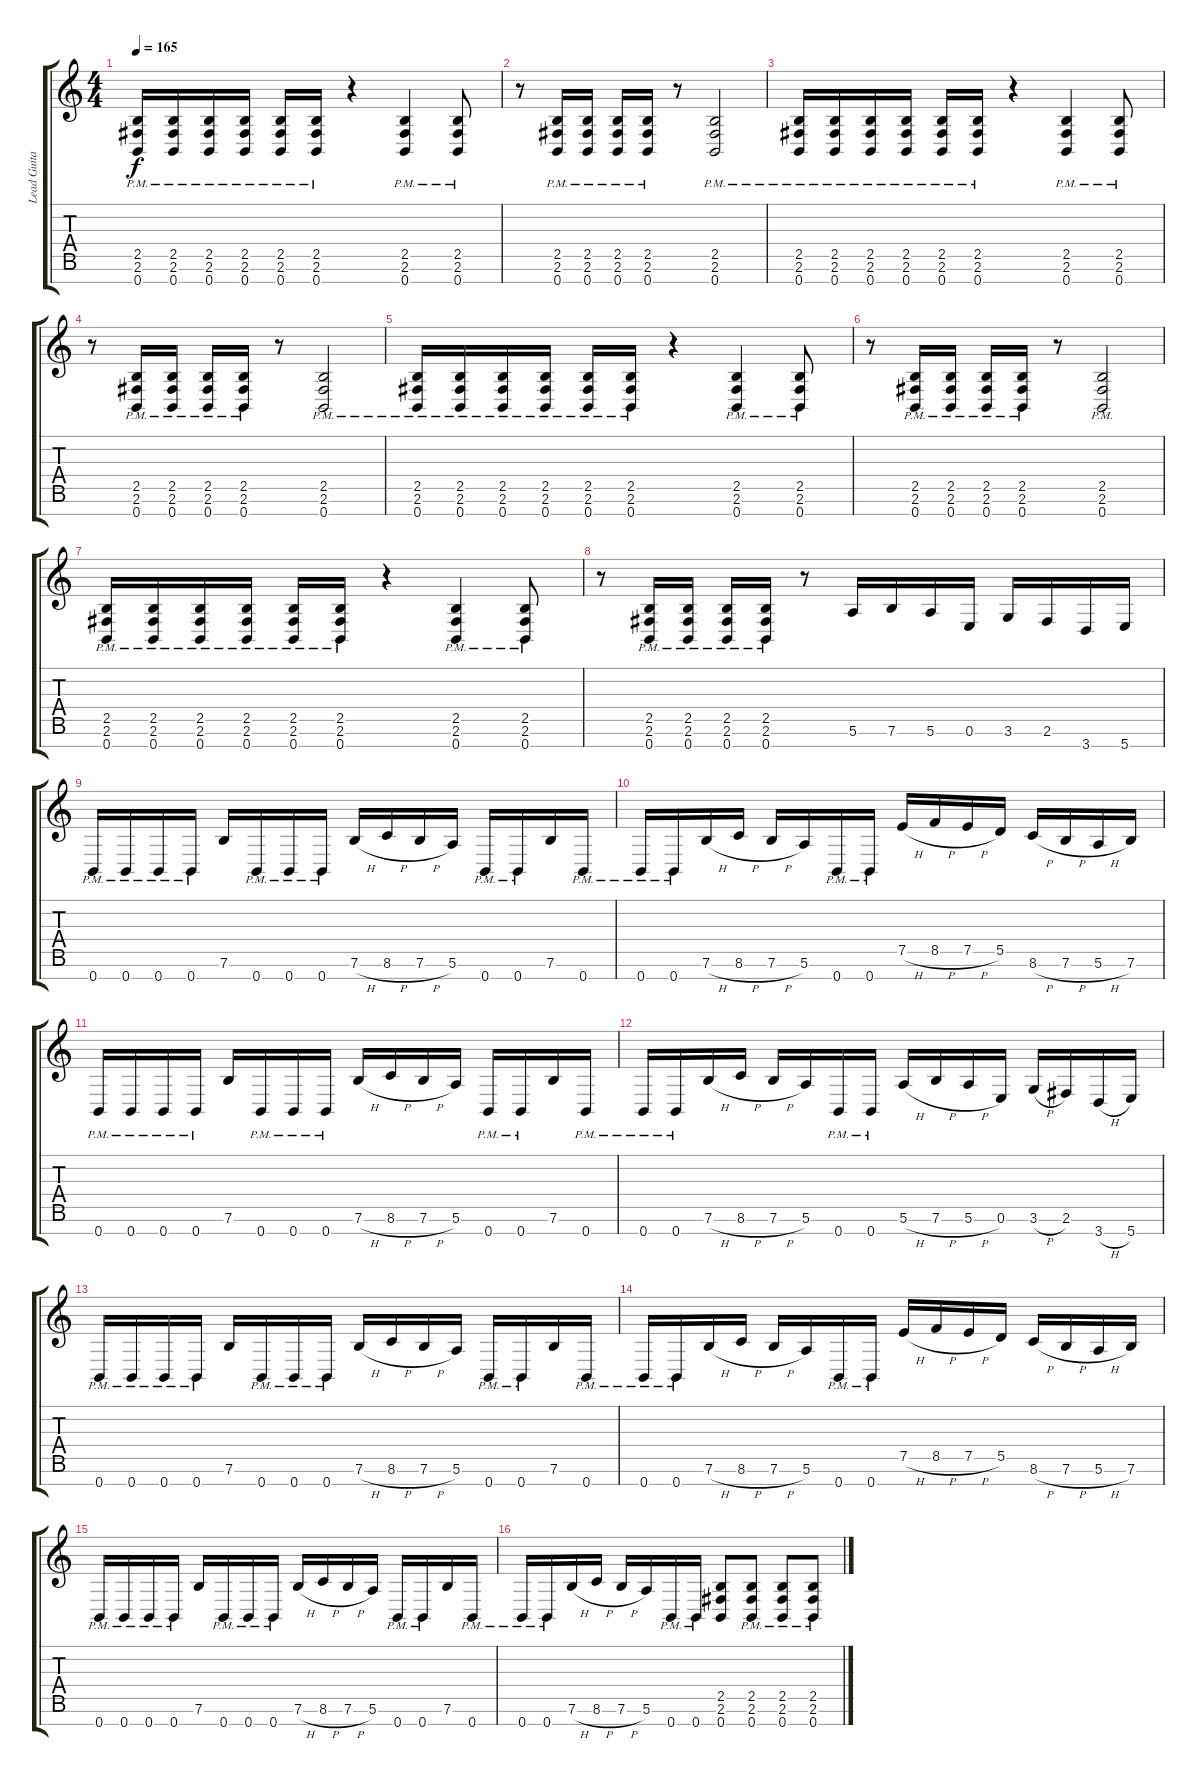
\track ("Lead Guitar 2" "Lead Guita") {instrument distortionguitar}
\staff {score tabs}
\tuning (E4 B3 G3 D3 A2 E2 B1) {hide}
\ts (4 4)
\tempo 165
\clef g2
\ks c
(2.5{pm} 2.6{pm} 0.7{pm}).16{dy f} (2.5{pm} 2.6{pm} 0.7{pm}).16 (2.5{pm} 2.6{pm} 0.7{pm}).16 (2.5{pm} 2.6{pm} 0.7{pm}).16 (2.5{pm} 2.6{pm} 0.7{pm}).16 (2.5{pm} 2.6{pm} 0.7{pm}).16 r.4 (2.5{pm} 2.6{pm} 0.7{pm}).4 (2.5{pm} 2.6{pm} 0.7{pm}).8 |
r.8 (2.5{pm} 2.6{pm} 0.7{pm}).16 (2.5{pm} 2.6{pm} 0.7{pm}).16 (2.5{pm} 2.6{pm} 0.7{pm}).16 (2.5{pm} 2.6{pm} 0.7{pm}).16 r.8 (2.5{pm} 2.6{pm} 0.7{pm}).2 |
(2.5{pm} 2.6{pm} 0.7{pm}).16 (2.5{pm} 2.6{pm} 0.7{pm}).16 (2.5{pm} 2.6{pm} 0.7{pm}).16 (2.5{pm} 2.6{pm} 0.7{pm}).16 (2.5{pm} 2.6{pm} 0.7{pm}).16 (2.5{pm} 2.6{pm} 0.7{pm}).16 r.4 (2.5{pm} 2.6{pm} 0.7{pm}).4 (2.5{pm} 2.6{pm} 0.7{pm}).8 |
r.8 (2.5{pm} 2.6{pm} 0.7{pm}).16 (2.5{pm} 2.6{pm} 0.7{pm}).16 (2.5{pm} 2.6{pm} 0.7{pm}).16 (2.5{pm} 2.6{pm} 0.7{pm}).16 r.8 (2.5{pm} 2.6{pm} 0.7{pm}).2 |
(2.5{pm} 2.6{pm} 0.7{pm}).16 (2.5{pm} 2.6{pm} 0.7{pm}).16 (2.5{pm} 2.6{pm} 0.7{pm}).16 (2.5{pm} 2.6{pm} 0.7{pm}).16 (2.5{pm} 2.6{pm} 0.7{pm}).16 (2.5{pm} 2.6{pm} 0.7{pm}).16 r.4 (2.5{pm} 2.6{pm} 0.7{pm}).4 (2.5{pm} 2.6{pm} 0.7{pm}).8 |
r.8 (2.5{pm} 2.6{pm} 0.7{pm}).16 (2.5{pm} 2.6{pm} 0.7{pm}).16 (2.5{pm} 2.6{pm} 0.7{pm}).16 (2.5{pm} 2.6{pm} 0.7{pm}).16 r.8 (2.5{pm} 2.6{pm} 0.7{pm}).2 |
(2.5{pm} 2.6{pm} 0.7{pm}).16 (2.5{pm} 2.6{pm} 0.7{pm}).16 (2.5{pm} 2.6{pm} 0.7{pm}).16 (2.5{pm} 2.6{pm} 0.7{pm}).16 (2.5{pm} 2.6{pm} 0.7{pm}).16 (2.5{pm} 2.6{pm} 0.7{pm}).16 r.4 (2.5{pm} 2.6{pm} 0.7{pm}).4 (2.5{pm} 2.6{pm} 0.7{pm}).8 |
r.8 (2.5{pm} 2.6{pm} 0.7{pm}).16 (2.5{pm} 2.6{pm} 0.7{pm}).16 (2.5{pm} 2.6{pm} 0.7{pm}).16 (2.5{pm} 2.6{pm} 0.7{pm}).16 r.8 5.6.16 7.6.16 5.6.16 0.6.16 3.6.16 2.6.16 3.7.16 5.7.16 |
0.7{pm}.16 0.7{pm}.16 0.7{pm}.16 0.7{pm}.16 7.6.16 0.7{pm}.16 0.7{pm}.16 0.7{pm}.16 7.6{h}.16 8.6{h}.16 7.6{h}.16 5.6.16 0.7{pm}.16 0.7{pm}.16 7.6.16 0.7{pm}.16 |
0.7{pm}.16 0.7{pm}.16 7.6{h}.16 8.6{h}.16 7.6{h}.16 5.6.16 0.7{pm}.16 0.7{pm}.16 7.5{h}.16 8.5{h}.16 7.5{h}.16 5.5.16 8.6{h}.16 7.6{h}.16 5.6{h}.16 7.6.16 |
0.7{pm}.16 0.7{pm}.16 0.7{pm}.16 0.7{pm}.16 7.6.16 0.7{pm}.16 0.7{pm}.16 0.7{pm}.16 7.6{h}.16 8.6{h}.16 7.6{h}.16 5.6.16 0.7{pm}.16 0.7{pm}.16 7.6.16 0.7{pm}.16 |
0.7{pm}.16 0.7{pm}.16 7.6{h}.16 8.6{h}.16 7.6{h}.16 5.6.16 0.7{pm}.16 0.7{pm}.16 5.6{h}.16 7.6{h}.16 5.6{h}.16 0.6.16 3.6{h}.16 2.6.16 3.7{h}.16 5.7.16 |
0.7{pm}.16 0.7{pm}.16 0.7{pm}.16 0.7{pm}.16 7.6.16 0.7{pm}.16 0.7{pm}.16 0.7{pm}.16 7.6{h}.16 8.6{h}.16 7.6{h}.16 5.6.16 0.7{pm}.16 0.7{pm}.16 7.6.16 0.7{pm}.16 |
0.7{pm}.16 0.7{pm}.16 7.6{h}.16 8.6{h}.16 7.6{h}.16 5.6.16 0.7{pm}.16 0.7{pm}.16 7.5{h}.16 8.5{h}.16 7.5{h}.16 5.5.16 8.6{h}.16 7.6{h}.16 5.6{h}.16 7.6.16 |
0.7{pm}.16 0.7{pm}.16 0.7{pm}.16 0.7{pm}.16 7.6.16 0.7{pm}.16 0.7{pm}.16 0.7{pm}.16 7.6{h}.16 8.6{h}.16 7.6{h}.16 5.6.16 0.7{pm}.16 0.7{pm}.16 7.6.16 0.7{pm}.16 |
0.7{pm}.16 0.7{pm}.16 7.6{h}.16 8.6{h}.16 7.6{h}.16 5.6.16 0.7{pm}.16 0.7{pm}.16 (2.5 2.6 0.7).8 (2.5{pm} 2.6{pm} 0.7{pm}).8 (2.5{pm} 2.6{pm} 0.7{pm}).8 (2.5{pm} 2.6{pm} 0.7{pm}).8
